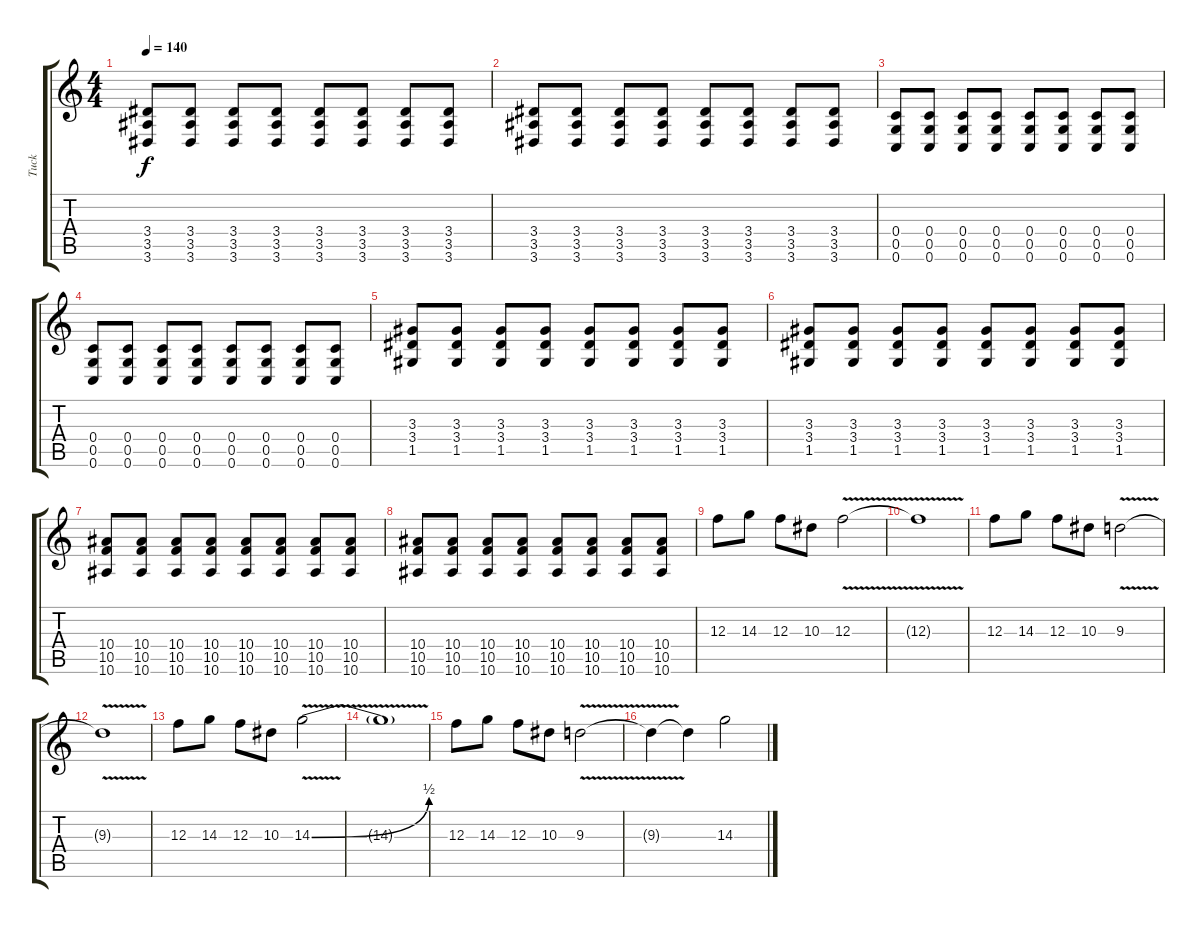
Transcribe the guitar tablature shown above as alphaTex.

\track ("Tuck" "Tuck") {instrument distortionguitar}
\staff {score tabs}
\tuning (D4 A3 F3 C3 G2 C2) {hide}
\ts (4 4)
\tempo 140
\clef g2
\ks c
(3.4 3.5 3.6).8{dy f} (3.4 3.5 3.6).8 (3.4 3.5 3.6).8 (3.4 3.5 3.6).8 (3.4 3.5 3.6).8 (3.4 3.5 3.6).8 (3.4 3.5 3.6).8 (3.4 3.5 3.6).8 |
(3.4 3.5 3.6).8 (3.4 3.5 3.6).8 (3.4 3.5 3.6).8 (3.4 3.5 3.6).8 (3.4 3.5 3.6).8 (3.4 3.5 3.6).8 (3.4 3.5 3.6).8 (3.4 3.5 3.6).8 |
(0.4 0.5 0.6).8 (0.4 0.5 0.6).8 (0.4 0.5 0.6).8 (0.4 0.5 0.6).8 (0.4 0.5 0.6).8 (0.4 0.5 0.6).8 (0.4 0.5 0.6).8 (0.4 0.5 0.6).8 |
(0.4 0.5 0.6).8 (0.4 0.5 0.6).8 (0.4 0.5 0.6).8 (0.4 0.5 0.6).8 (0.4 0.5 0.6).8 (0.4 0.5 0.6).8 (0.4 0.5 0.6).8 (0.4 0.5 0.6).8 |
(3.3 3.4 1.5).8 (3.3 3.4 1.5).8 (3.3 3.4 1.5).8 (3.3 3.4 1.5).8 (3.3 3.4 1.5).8 (3.3 3.4 1.5).8 (3.3 3.4 1.5).8 (3.3 3.4 1.5).8 |
(3.3 3.4 1.5).8 (3.3 3.4 1.5).8 (3.3 3.4 1.5).8 (3.3 3.4 1.5).8 (3.3 3.4 1.5).8 (3.3 3.4 1.5).8 (3.3 3.4 1.5).8 (3.3 3.4 1.5).8 |
(10.4 10.5 10.6).8 (10.4 10.5 10.6).8 (10.4 10.5 10.6).8 (10.4 10.5 10.6).8 (10.4 10.5 10.6).8 (10.4 10.5 10.6).8 (10.4 10.5 10.6).8 (10.4 10.5 10.6).8 |
(10.4 10.5 10.6).8 (10.4 10.5 10.6).8 (10.4 10.5 10.6).8 (10.4 10.5 10.6).8 (10.4 10.5 10.6).8 (10.4 10.5 10.6).8 (10.4 10.5 10.6).8 (10.4 10.5 10.6).8 |
12.3.8 14.3.8 12.3.8 10.3.8 12.3{v}.2 |
12.3{t}.1 |
12.3.8 14.3.8 12.3.8 10.3.8 9.3{v}.2 |
9.3{t}.1 |
12.3.8 14.3.8 12.3.8 10.3.8 14.3{be (bend 0 0 60 2) v}.2 |
14.3{t}.1 |
12.3.8 14.3.8 12.3.8 10.3.8 9.3{v}.2 |
9.3{t}.4 9.3{t}.4 14.3.2
